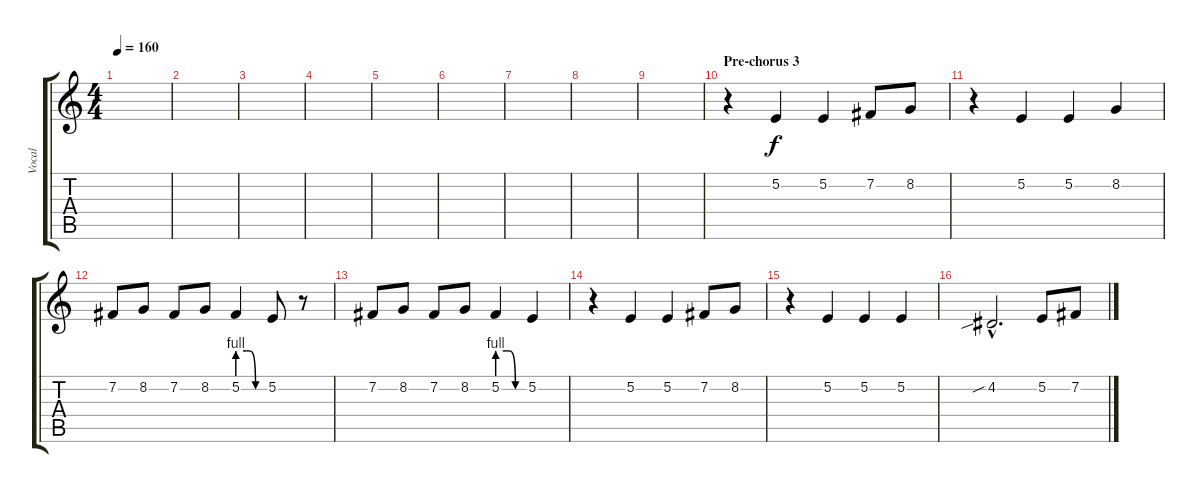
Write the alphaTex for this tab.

\track ("Vocal" "Vocal") {instrument lead6voice}
\staff {score tabs}
\tuning (E4 B3 G3 D3 A2 E2) {hide}
\ts (4 4)
\tempo 160
\clef g2
\ks c
|
|
|
|
|
|
|
|
|
\section ("" "Pre-chorus 3")
r.4 5.2.4 5.2.4 7.2.8 8.2.8 |
r.4 5.2.4 5.2.4 8.2.4 |
7.2.8 8.2.8 7.2.8 8.2.8 5.2{be (custom 0 4 20 4 26 4 40 0 60 0)}.4 5.2.8 r.8 |
7.2.8 8.2.8 7.2.8 8.2.8 5.2{be (custom 0 4 20 4 26 4 40 0 60 0)}.4 5.2.4 |
r.4 5.2.4 5.2.4 7.2.8 8.2.8 |
r.4 5.2.4 5.2.4 5.2.4 |
4.2{sib hac}.2{d} 5.2.8 7.2.8
